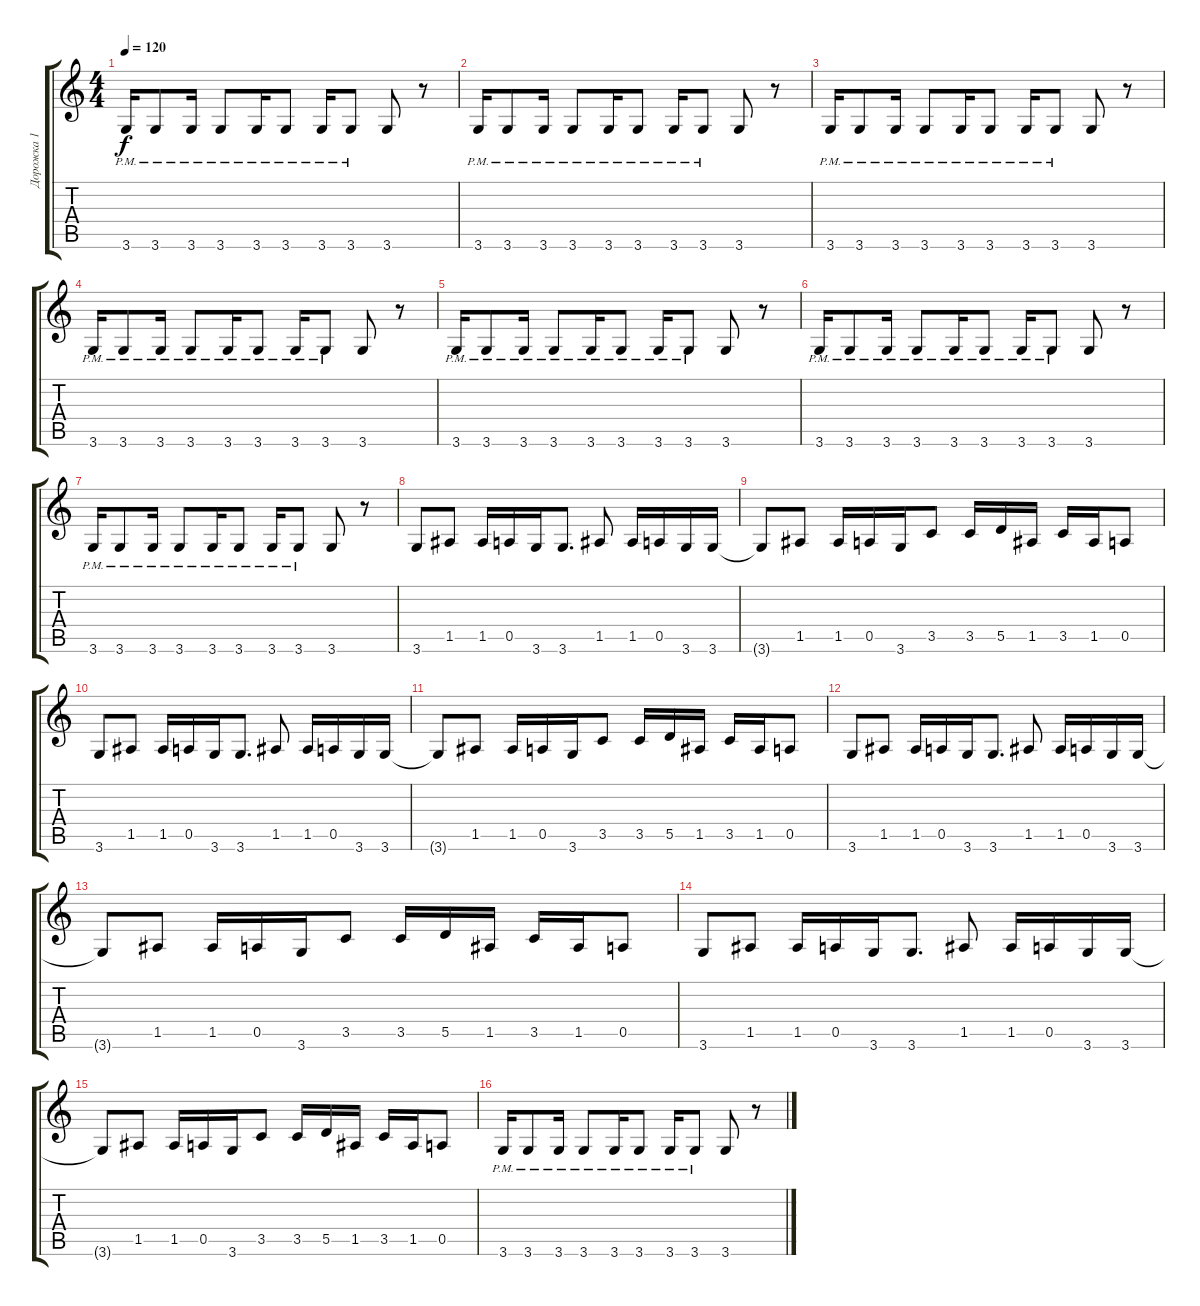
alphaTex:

\track ("Дорожка 1" "Дорожка 1") {instrument overdrivenguitar}
\staff {score tabs}
\tuning (E4 B3 G3 D3 A2 E2) {hide}
\ts (4 4)
\tempo 120
\clef g2
\ks c
3.6{pm}.16{dy f} 3.6{pm}.8 3.6{pm}.16 3.6{pm}.8 3.6{pm}.16 3.6{pm}.8 3.6{pm}.16 3.6{pm}.8 3.6.8 r.8 |
3.6{pm}.16 3.6{pm}.8 3.6{pm}.16 3.6{pm}.8 3.6{pm}.16 3.6{pm}.8 3.6{pm}.16 3.6{pm}.8 3.6.8 r.8 |
3.6{pm}.16 3.6{pm}.8 3.6{pm}.16 3.6{pm}.8 3.6{pm}.16 3.6{pm}.8 3.6{pm}.16 3.6{pm}.8 3.6.8 r.8 |
3.6{pm}.16 3.6{pm}.8 3.6{pm}.16 3.6{pm}.8 3.6{pm}.16 3.6{pm}.8 3.6{pm}.16 3.6{pm}.8 3.6.8 r.8 |
3.6{pm}.16 3.6{pm}.8 3.6{pm}.16 3.6{pm}.8 3.6{pm}.16 3.6{pm}.8 3.6{pm}.16 3.6{pm}.8 3.6.8 r.8 |
3.6{pm}.16 3.6{pm}.8 3.6{pm}.16 3.6{pm}.8 3.6{pm}.16 3.6{pm}.8 3.6{pm}.16 3.6{pm}.8 3.6.8 r.8 |
3.6{pm}.16 3.6{pm}.8 3.6{pm}.16 3.6{pm}.8 3.6{pm}.16 3.6{pm}.8 3.6{pm}.16 3.6{pm}.8 3.6.8 r.8 |
3.6.8 1.5.8 1.5.16 0.5.16 3.6.16 3.6.8{d} 1.5.8 1.5.16 0.5.16 3.6.16 3.6.16 |
3.6{t}.8 1.5.8 1.5.16 0.5.16 3.6.16 3.5.8 3.5.16 5.5.16 1.5.16 3.5.16 1.5.16 0.5.8 |
3.6.8 1.5.8 1.5.16 0.5.16 3.6.16 3.6.8{d} 1.5.8 1.5.16 0.5.16 3.6.16 3.6.16 |
3.6{t}.8 1.5.8 1.5.16 0.5.16 3.6.16 3.5.8 3.5.16 5.5.16 1.5.16 3.5.16 1.5.16 0.5.8 |
3.6.8 1.5.8 1.5.16 0.5.16 3.6.16 3.6.8{d} 1.5.8 1.5.16 0.5.16 3.6.16 3.6.16 |
3.6{t}.8 1.5.8 1.5.16 0.5.16 3.6.16 3.5.8 3.5.16 5.5.16 1.5.16 3.5.16 1.5.16 0.5.8 |
3.6.8 1.5.8 1.5.16 0.5.16 3.6.16 3.6.8{d} 1.5.8 1.5.16 0.5.16 3.6.16 3.6.16 |
3.6{t}.8 1.5.8 1.5.16 0.5.16 3.6.16 3.5.8 3.5.16 5.5.16 1.5.16 3.5.16 1.5.16 0.5.8 |
3.6{pm}.16 3.6{pm}.8 3.6{pm}.16 3.6{pm}.8 3.6{pm}.16 3.6{pm}.8 3.6{pm}.16 3.6{pm}.8 3.6.8 r.8
